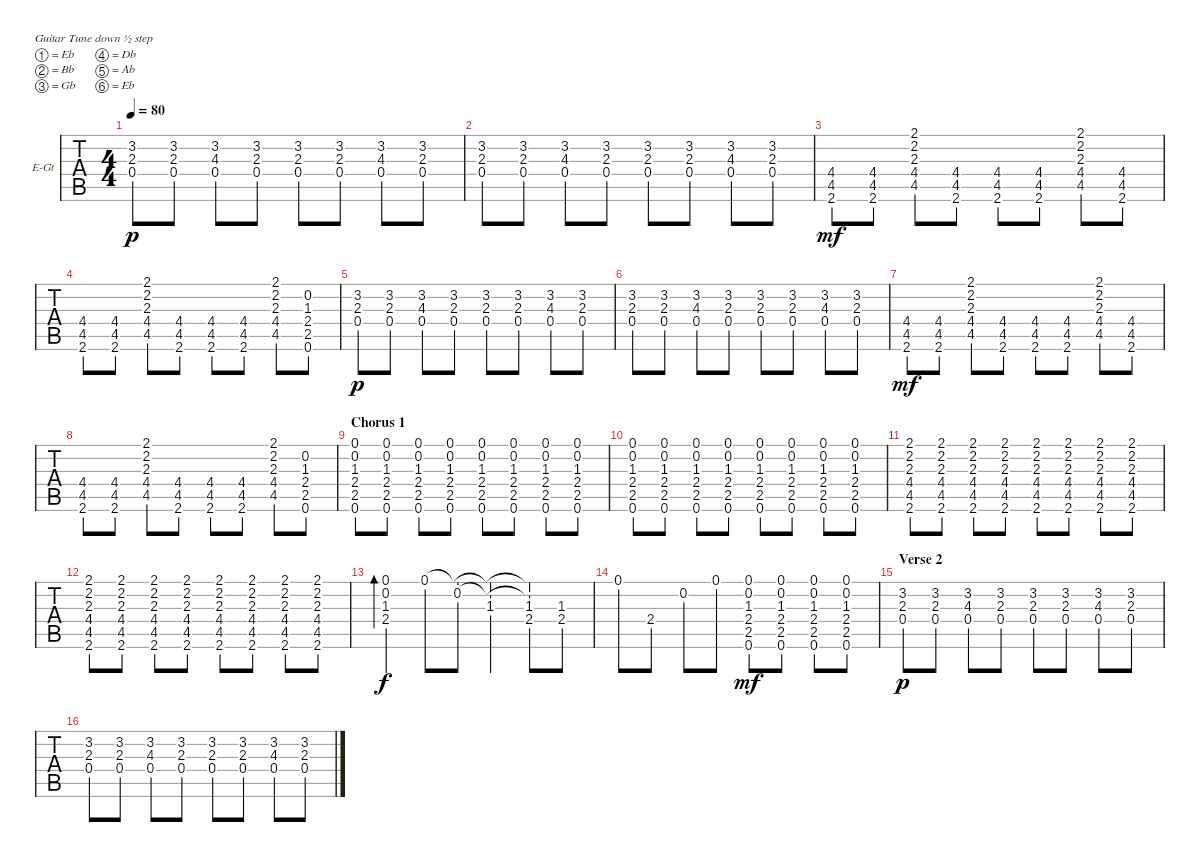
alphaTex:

\bracketExtendMode groupsimilarinstruments
\firstSystemTrackNameOrientation horizontal
\otherSystemsTrackNameOrientation horizontal
\chordDiagramsInScore
\track ("Guitar -1/2 Step" "E-Gt") {instrument electricguitarclean}
\staff {tabs}
\tuning (Eb4 Bb3 Gb3 Db3 Ab2 Eb2)
\ts (4 4)
\tempo 80
\clef g2
\scale
0.333333
\ks c
(3.2 2.3 0.4).8{dy p} (3.2 2.3 0.4).8 (3.2 4.3 0.4).8 (3.2 2.3 0.4).8 (3.2 2.3 0.4).8 (3.2 2.3 0.4).8 (3.2 4.3 0.4).8 (3.2 2.3 0.4).8 |
\scale
0.333333 (3.2 2.3 0.4).8 (3.2 2.3 0.4).8 (3.2 4.3 0.4).8 (3.2 2.3 0.4).8 (3.2 2.3 0.4).8 (3.2 2.3 0.4).8 (3.2 4.3 0.4).8 (3.2 2.3 0.4).8 |
\scale
0.333333 (4.4 4.5 2.6).8{dy mf} (4.4 4.5 2.6).8 (2.1 2.2 2.3 4.4 4.5).8 (4.4 4.5 2.6).8 (4.4 4.5 2.6).8 (4.4 4.5 2.6).8 (2.1 2.2 2.3 4.4 4.5).8 (4.4 4.5 2.6).8 |
\scale
0.333333 (4.4 4.5 2.6).8 (4.4 4.5 2.6).8 (2.1 2.2 2.3 4.4 4.5).8 (4.4 4.5 2.6).8 (4.4 4.5 2.6).8 (4.4 4.5 2.6).8 (2.1 2.2 2.3 4.4 4.5).8 (0.6 2.5 2.4 1.3 0.2).8 |
\scale
0.333333 (3.2 2.3 0.4).8{dy p} (3.2 2.3 0.4).8 (3.2 4.3 0.4).8 (3.2 2.3 0.4).8 (3.2 2.3 0.4).8 (3.2 2.3 0.4).8 (3.2 4.3 0.4).8 (3.2 2.3 0.4).8 |
\scale
0.333333 (3.2 2.3 0.4).8 (3.2 2.3 0.4).8 (3.2 4.3 0.4).8 (3.2 2.3 0.4).8 (3.2 2.3 0.4).8 (3.2 2.3 0.4).8 (3.2 4.3 0.4).8 (3.2 2.3 0.4).8 |
\scale
0.333333 (4.4 4.5 2.6).8{dy mf} (4.4 4.5 2.6).8 (2.1 2.2 2.3 4.4 4.5).8 (4.4 4.5 2.6).8 (4.4 4.5 2.6).8 (4.4 4.5 2.6).8 (2.1 2.2 2.3 4.4 4.5).8 (4.4 4.5 2.6).8 |
\scale
0.333333 (4.4 4.5 2.6).8 (4.4 4.5 2.6).8 (2.1 2.2 2.3 4.4 4.5).8 (4.4 4.5 2.6).8 (4.4 4.5 2.6).8 (4.4 4.5 2.6).8 (2.1 2.2 2.3 4.4 4.5).8 (0.6 2.5 2.4 1.3 0.2).8 |
\section ("" "Chorus 1")
\scale
0.333333 (0.6 2.5 2.4 1.3 0.2 0.1).8 (0.6 2.5 2.4 1.3 0.2 0.1).8 (0.6 2.5 2.4 1.3 0.2 0.1).8 (0.6 2.5 2.4 1.3 0.2 0.1).8 (0.6 2.5 2.4 1.3 0.2 0.1).8 (0.6 2.5 2.4 1.3 0.2 0.1).8 (0.6 2.5 2.4 1.3 0.2 0.1).8 (0.6 2.5 2.4 1.3 0.2 0.1).8 |
\scale
0.333333 (0.6 2.5 2.4 1.3 0.2 0.1).8 (0.6 2.5 2.4 1.3 0.2 0.1).8 (0.6 2.5 2.4 1.3 0.2 0.1).8 (0.6 2.5 2.4 1.3 0.2 0.1).8 (0.6 2.5 2.4 1.3 0.2 0.1).8 (0.6 2.5 2.4 1.3 0.2 0.1).8 (0.6 2.5 2.4 1.3 0.2 0.1).8 (0.6 2.5 2.4 1.3 0.2 0.1).8 |
\scale
0.333333 (2.1 2.2 2.3 4.4 4.5 2.6).8 (2.1 2.2 2.3 4.4 4.5 2.6).8 (2.1 2.2 2.3 4.4 4.5 2.6).8 (2.1 2.2 2.3 4.4 4.5 2.6).8 (2.1 2.2 2.3 4.4 4.5 2.6).8 (2.1 2.2 2.3 4.4 4.5 2.6).8 (2.1 2.2 2.3 4.4 4.5 2.6).8 (2.1 2.2 2.3 4.4 4.5 2.6).8 |
\scale
0.333333 (2.1 2.2 2.3 4.4 4.5 2.6).8 (2.1 2.2 2.3 4.4 4.5 2.6).8 (2.1 2.2 2.3 4.4 4.5 2.6).8 (2.1 2.2 2.3 4.4 4.5 2.6).8 (2.1 2.2 2.3 4.4 4.5 2.6).8 (2.1 2.2 2.3 4.4 4.5 2.6).8 (2.1 2.2 2.3 4.4 4.5 2.6).8 (2.1 2.2 2.3 4.4 4.5 2.6).8 |
\scale
0.333333 (0.1 0.2 2.4 1.3).4{bd 30 dy f} 0.1.8 (0.2 0.1{t}).8 (1.3 0.1{t} 0.2{t}).4 (0.1{t} 0.2{t} 1.3 2.4).8 (1.3 2.4).8 |
\scale
0.333333 0.1.8 2.4.8 0.2.8 0.1.8 (0.6 2.5 2.4 1.3 0.2 0.1).8{dy mf} (0.6 2.5 2.4 1.3 0.2 0.1).8 (0.6 2.5 2.4 1.3 0.2 0.1).8 (0.6 2.5 2.4 1.3 0.2 0.1).8 |
\section ("" "Verse 2")
\scale
0.333333 (3.2 2.3 0.4).8{dy p} (3.2 2.3 0.4).8 (3.2 4.3 0.4).8 (3.2 2.3 0.4).8 (3.2 2.3 0.4).8 (3.2 2.3 0.4).8 (3.2 4.3 0.4).8 (3.2 2.3 0.4).8 |
\scale
0.333333 (3.2 2.3 0.4).8 (3.2 2.3 0.4).8 (3.2 4.3 0.4).8 (3.2 2.3 0.4).8 (3.2 2.3 0.4).8 (3.2 2.3 0.4).8 (3.2 4.3 0.4).8 (3.2 2.3 0.4).8
